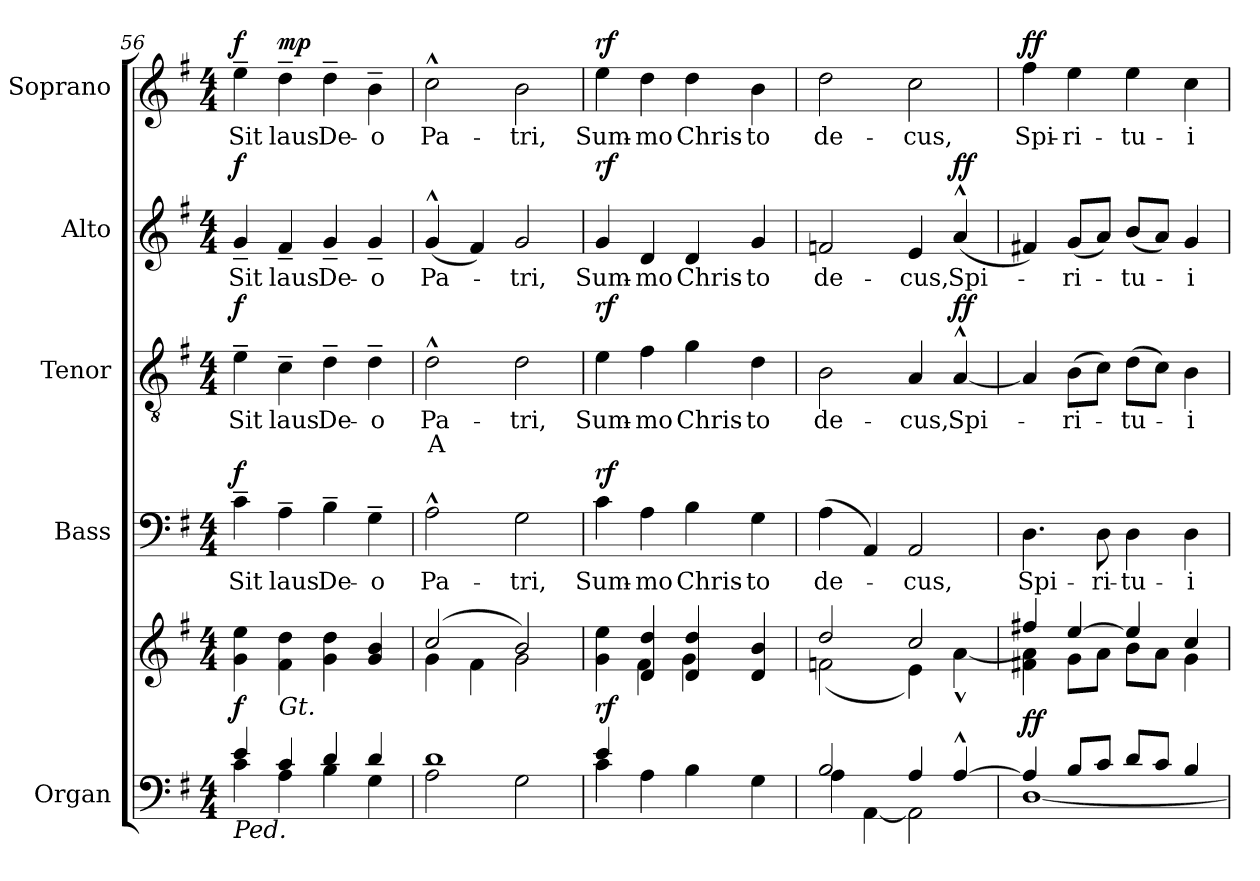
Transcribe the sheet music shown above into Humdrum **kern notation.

**kern	**kern	**dynam	**kern	**text	**dynam	**kern	**text	**text	**dynam	**kern	**text	**dynam	**kern	**text	**dynam
*part5	*part5	*part5	*part4	*part4	*part4	*part3	*part3	*part3	*part3	*part2	*part2	*part2	*part1	*part1	*part1
*staff6	*staff5	*staff5/6	*staff4	*staff4	*staff4	*staff3	*staff3	*staff3	*staff3	*staff2	*staff2	*staff2	*staff1	*staff1	*staff1
*I"Organ	*	*	*I"Bass	*	*	*I"Tenor	*	*	*	*I"Alto	*	*	*I"Soprano	*	*
*I'Org.	*	*	*I'B.	*	*	*I'T.	*	*	*	*I'A.	*	*	*I'S.	*	*
*clefF4	*clefG2	*	*clefF4	*	*	*clefGv2	*	*	*	*clefG2	*	*	*clefG2	*	*
*	*	*	*	*	*	*ITrd7c12	*	*	*	*	*	*	*	*	*
*k[f#]	*k[f#]	*	*k[f#]	*	*	*k[f#]	*	*	*	*k[f#]	*	*	*k[f#]	*	*
*G:	*G:	*	*G:	*	*	*G:	*	*	*	*G:	*	*	*G:	*	*
*M4/4	*M4/4	*	*M4/4	*	*	*M4/4	*	*	*	*M4/4	*	*	*M4/4	*	*
=56	=56	=56	=56	=56	=56	=56	=56	=56	=56	=56	=56	=56	=56	=56	=56
*^	*	*	*	*	*	*	*	*	*	*	*	*	*	*	*
!	!	!	!	!	!LO:LY:b:color=#000000	!	!	!	!	!	!	!	!	!	!	!
!	!	!	!	!	!	!	!	!LO:LY:b:color=#000000	!	!	!	!	!	!	!	!
!	!	!	!	!	!	!	!	!	!	!	!	!LO:LY:b:color=#000000	!	!	!	!
!LO:TX:b:i:t=Ped.	!	!	!	!	!	!	!	!	!	!	!	!	!	!	!	!
!	!	!	!	!	!	!	!	!	!	!	!	!	!	!	!LO:LY:b:color=#000000	!
4ei/	4ci\	4gi\ 4eei	f	4c~i\	Sit	f	4E~i\	Sit	.	f	4g~i/	Sit	f	4ee~i\	Sit	f
!	!	!	!	!	!LO:LY:b:color=#000000	!	!	!	!	!	!	!	!	!	!	!
!	!	!	!	!	!	!	!	!LO:LY:b:color=#000000	!	!	!	!	!	!	!	!
!	!	!	!	!	!	!	!	!	!	!	!	!LO:LY:b:color=#000000	!	!	!	!
!	!	!LO:TX:b:i:t=Gt.	!	!	!	!	!	!	!	!	!	!	!	!	!	!
!	!	!	!	!	!	!	!	!	!	!	!	!	!	!	!LO:LY:b:color=#000000	!
4ci/	4Ai\	4f#i\ 4ddi	.	4A~i\	laus	.	4C~i\	laus	.	.	4f#~i/	laus	.	4dd~i\	laus	mp
!	!	!	!	!	!LO:LY:b:color=#000000	!	!	!	!	!	!	!	!	!	!	!
!	!	!	!	!	!	!	!	!LO:LY:b:color=#000000	!	!	!	!	!	!	!	!
!	!	!	!	!	!	!	!	!	!	!	!	!LO:LY:b:color=#000000	!	!	!	!
!	!	!	!	!	!	!	!	!	!	!	!	!	!	!	!LO:LY:b:color=#000000	!
4di/	4Bi\	4gi\ 4ddi	.	4B~i\	De-	.	4D~i\	De-	.	.	4g~i/	De-	.	4dd~i\	De-	.
!	!	!	!	!	!LO:LY:b:color=#000000	!	!	!	!	!	!	!	!	!	!	!
!	!	!	!	!	!	!	!	!LO:LY:b:color=#000000	!	!	!	!	!	!	!	!
!	!	!	!	!	!	!	!	!	!	!	!	!LO:LY:b:color=#000000	!	!	!	!
!	!	!	!	!	!	!	!	!	!	!	!	!	!	!	!LO:LY:b:color=#000000	!
4di/	4Gi\	4gi/ 4bi	.	4G~i\	-o	.	4D~i\	-o	.	.	4g~i/	-o	.	4b~i\	-o	.
=57	=57	=57	=57	=57	=57	=57	=57	=57	=57	=57	=57	=57	=57	=57	=57	=57
*	*	*^	*	*	*	*	*	*	*	*	*	*	*	*	*	*
!	!	!	!	!	!	!LO:LY:b:color=#000000	!	!	!	!	!	!	!	!	!	!	!
!	!	!	!	!	!	!	!	!	!LO:LY:b:color=#000000	!LO:LY:b:color=#000000	!	!	!	!	!	!	!
!	!	!	!	!	!	!	!	!	!	!	!	!	!LO:LY:b:color=#000000	!	!	!	!
!	!	!	!	!	!	!	!	!	!	!	!	!	!	!	!	!LO:LY:b:color=#000000	!
1di	2Ai\	(2cci/	4gi\	.	2A^^i\	Pa-	.	2D^^i\	Pa-	A	.	(4g^^i/	Pa-	.	2cc^^i\	Pa-	.
.	.	.	4f#i\	.	.	.	.	.	.	.	.	4f#i/)	.	.	.	.	.
!	!	!	!	!	!	!LO:LY:b:color=#000000	!	!	!	!	!	!	!	!	!	!	!
!	!	!	!	!	!	!	!	!	!LO:LY:b:color=#000000	!	!	!	!	!	!	!	!
!	!	!	!	!	!	!	!	!	!	!	!	!	!LO:LY:b:color=#000000	!	!	!	!
!	!	!	!	!	!	!	!	!	!	!	!	!	!	!	!	!LO:LY:b:color=#000000	!
.	2Gi\	2bi/)	2gi\	.	2Gi\	-tri,	.	2Di\	-tri,	.	.	2gi/	-tri,	.	2bi\	-tri,	.
=58	=58	=58	=58	=58	=58	=58	=58	=58	=58	=58	=58	=58	=58	=58	=58	=58	=58
!	!	!	!	!	!	!LO:LY:b:color=#000000	!	!	!	!	!	!	!	!	!	!	!
!	!	!	!	!	!	!	!	!	!LO:LY:b:color=#000000	!	!	!	!	!	!	!	!
!	!	!	!	!	!	!	!	!	!	!	!	!	!LO:LY:b:color=#000000	!	!	!	!
!	!	!	!	!	!	!	!	!	!	!	!	!	!	!	!	!LO:LY:b:color=#000000	!
4ei/	4ci\	4gi\ 4eei	4ryy	rf	4ci\	Sum-	rf	4Ei\	Sum-	.	rf	4gi/	Sum-	rf	4eei\	Sum-	rf
!	!	!	!	!	!	!LO:LY:b:color=#000000	!	!	!	!	!	!	!	!	!	!	!
!	!	!	!	!	!	!	!	!	!LO:LY:b:color=#000000	!	!	!	!	!	!	!	!
!	!	!	!	!	!	!	!	!	!	!	!	!	!LO:LY:b:color=#000000	!	!	!	!
!	!	!	!	!	!	!	!	!	!	!	!	!	!	!	!	!LO:LY:b:color=#000000	!
2.ryy	4Ai\	4di/ 4ddi	4f#i\	.	4Ai\	-mo	.	4F#i\	-mo	.	.	4di/	-mo	.	4ddi\	-mo	.
!	!	!	!	!	!	!LO:LY:b:color=#000000	!	!	!	!	!	!	!	!	!	!	!
!	!	!	!	!	!	!	!	!	!LO:LY:b:color=#000000	!	!	!	!	!	!	!	!
!	!	!	!	!	!	!	!	!	!	!	!	!	!LO:LY:b:color=#000000	!	!	!	!
!	!	!	!	!	!	!	!	!	!	!	!	!	!	!	!	!LO:LY:b:color=#000000	!
.	4Bi\	4di/ 4ddi	4gi\	.	4Bi\	Chris-	.	4Gi\	Chris-	.	.	4di/	Chris-	.	4ddi\	Chris-	.
!	!	!	!	!	!	!LO:LY:b:color=#000000	!	!	!	!	!	!	!	!	!	!	!
!	!	!	!	!	!	!	!	!	!LO:LY:b:color=#000000	!	!	!	!	!	!	!	!
!	!	!	!	!	!	!	!	!	!	!	!	!	!LO:LY:b:color=#000000	!	!	!	!
!	!	!	!	!	!	!	!	!	!	!	!	!	!	!	!	!LO:LY:b:color=#000000	!
.	4Gi\	4di/ 4bi	4ryy	.	4Gi\	-to	.	4Di\	-to	.	.	4gi/	-to	.	4bi\	-to	.
=59	=59	=59	=59	=59	=59	=59	=59	=59	=59	=59	=59	=59	=59	=59	=59	=59	=59
!	!	!	!	!	!	!LO:LY:b:color=#000000	!	!	!	!	!	!	!	!	!	!	!
!	!	!	!	!	!	!	!	!	!LO:LY:b:color=#000000	!	!	!	!	!	!	!	!
!	!	!	!	!	!	!	!	!	!	!	!	!	!LO:LY:b:color=#000000	!	!	!	!
!	!	!	!	!	!	!	!	!	!	!	!	!	!	!	!	!LO:LY:b:color=#000000	!
2Bi/	4Ai\	2ddi/	(2fni\	.	(4Ai\	de-	.	2BBi\	de-	.	.	2fni/	de-	.	2ddi\	de-	.
.	[4AAi\	.	.	.	4AAi/)	.	.	.	.	.	.	.	.	.	.	.	.
!	!	!	!	!	!	!LO:LY:b:color=#000000	!	!	!	!	!	!	!	!	!	!	!
!	!	!	!	!	!	!	!	!	!LO:LY:b:color=#000000	!	!	!	!	!	!	!	!
!	!	!	!	!	!	!	!	!	!	!	!	!	!LO:LY:b:color=#000000	!	!	!	!
!	!	!	!	!	!	!	!	!	!	!	!	!	!	!	!	!LO:LY:b:color=#000000	!
4Ai/	2AAi\]	2cci/	4ei\)	.	2AAi/	-cus,	.	4AAi/	-cus,	.	.	4ei/	-cus,	.	2cci\	-cus,	.
!	!	!	!	!	!	!	!	!	!LO:LY:b:color=#000000	!	!	!	!	!	!	!	!
!	!	!	!	!	!	!	!	!	!	!	!	!	!LO:LY:b:color=#000000	!	!	!	!
[4A^^i/	.	.	[4a^^i\	.	.	.	.	[4AA^^i/	Spi-	.	ff	(4a^^i/	Spi-	ff	.	.	.
=60	=60	=60	=60	=60	=60	=60	=60	=60	=60	=60	=60	=60	=60	=60	=60	=60	=60
!	!	!	!	!	!	!LO:LY:b:color=#000000	!	!	!	!	!	!	!	!	!	!	!
!	!	!	!	!	!	!	!	!	!	!	!	!	!	!	!	!LO:LY:b:color=#000000	!
4Ai/]	[1Di	4ff#Xi/	4f#Xi\ 4ai]	ff	4.Di\	Spi-	.	4AAi/]	.	.	.	4f#Xi/)	.	.	4ff#i\	Spi-	ff
!	!	!	!	!	!	!	!	!	!LO:LY:b:color=#000000	!	!	!	!	!	!	!	!
!	!	!	!	!	!	!	!	!	!	!	!	!	!LO:LY:b:color=#000000	!	!	!	!
!	!	!	!	!	!	!	!	!	!	!	!	!	!	!	!	!LO:LY:b:color=#000000	!
8Bi/L	.	[4eei/	8gi\L	.	.	.	.	(8BBi\L	-ri-	.	.	(8gi/L	-ri-	.	4eei\	-ri-	.
!	!	!	!	!	!	!LO:LY:b:color=#000000	!	!	!	!	!	!	!	!	!	!	!
8ci/J	.	.	8ai\J	.	8Di\	-ri-	.	8Ci\J)	.	.	.	8ai/J)	.	.	.	.	.
!	!	!	!	!	!	!LO:LY:b:color=#000000	!	!	!	!	!	!	!	!	!	!	!
!	!	!	!	!	!	!	!	!	!LO:LY:b:color=#000000	!	!	!	!	!	!	!	!
!	!	!	!	!	!	!	!	!	!	!	!	!	!LO:LY:b:color=#000000	!	!	!	!
!	!	!	!	!	!	!	!	!	!	!	!	!	!	!	!	!LO:LY:b:color=#000000	!
8di/L	.	4eei/]	8bi\L	.	4Di\	-tu-	.	(8Di\L	-tu-	.	.	(8bi/L	-tu-	.	4eei\	-tu-	.
8ci/J	.	.	8ai\J	.	.	.	.	8Ci\J)	.	.	.	8ai/J)	.	.	.	.	.
!	!	!	!	!	!	!LO:LY:b:color=#000000	!	!	!	!	!	!	!	!	!	!	!
!	!	!	!	!	!	!	!	!	!LO:LY:b:color=#000000	!	!	!	!	!	!	!	!
!	!	!	!	!	!	!	!	!	!	!	!	!	!LO:LY:b:color=#000000	!	!	!	!
!	!	!	!	!	!	!	!	!	!	!	!	!	!	!	!	!LO:LY:b:color=#000000	!
4Bi/	.	4cci/	4gi\	.	4Di\	-i	.	4BBi\	-i	.	.	4gi/	-i	.	4cci\	-i	.
*v	*v	*	*	*	*	*	*	*	*	*	*	*	*	*	*	*	*
*	*v	*v	*	*	*	*	*	*	*	*	*	*	*	*	*	*
=	=	=	=	=	=	=	=	=	=	=	=	=	=	=	=
*-	*-	*-	*-	*-	*-	*-	*-	*-	*-	*-	*-	*-	*-	*-	*-
